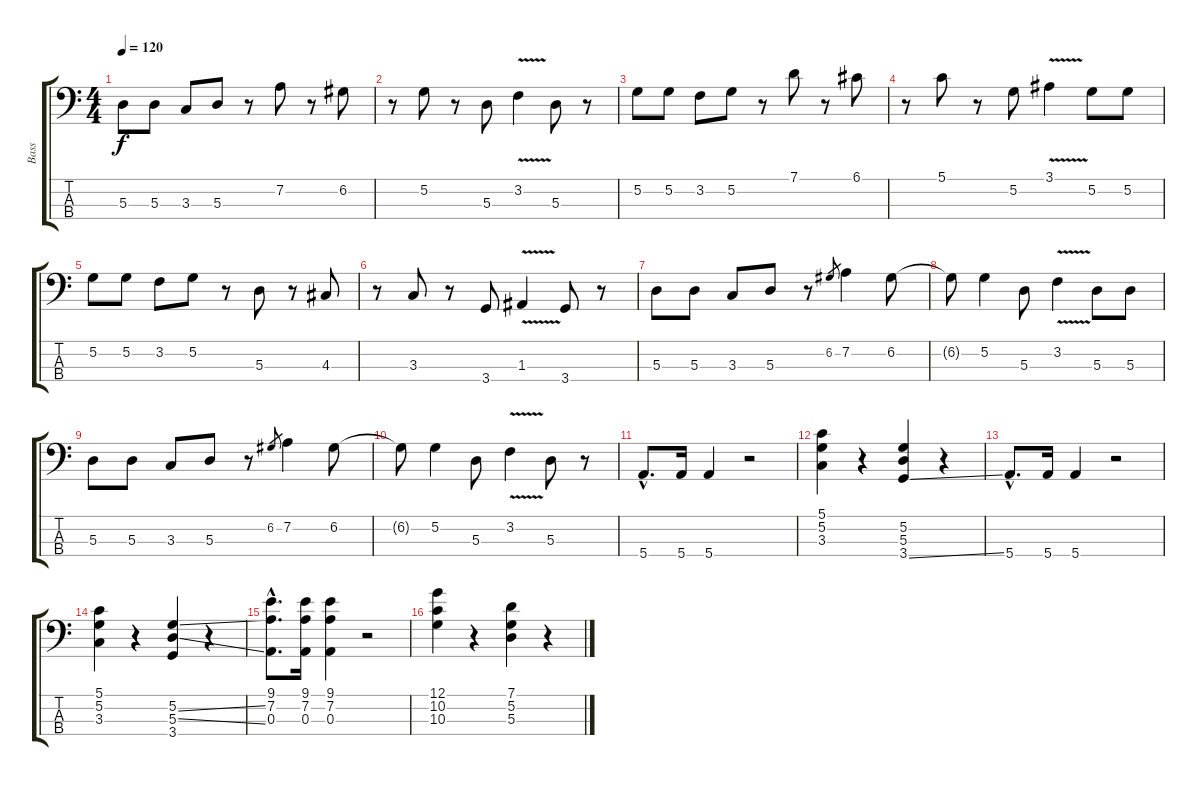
\track ("Bass" "Bass") {instrument electricbassfinger}
\staff {score tabs}
\tuning (G2 D2 A1 E1) {hide}
\ts (4 4)
\tempo 120
\clef f4
\ks c
5.3.8{dy f} 5.3.8 3.3.8 5.3.8 r.8 7.2.8 r.8 6.2.8 |
r.8 5.2.8 r.8 5.3.8 3.2{v}.4 5.3.8 r.8 |
5.2.8 5.2.8 3.2.8 5.2.8 r.8 7.1.8 r.8 6.1.8 |
r.8 5.1.8 r.8 5.2.8 3.1{v}.4 5.2.8 5.2.8 |
5.2.8 5.2.8 3.2.8 5.2.8 r.8 5.3.8 r.8 4.3.8 |
r.8 3.3.8 r.8 3.4.8 1.3{v}.4 3.4.8 r.8 |
5.3.8 5.3.8 3.3.8 5.3.8 r.8 6.2.8{gr} 7.2.4 6.2.8 |
6.2{t}.8 5.2.4 5.3.8 3.2{v}.4 5.3.8 5.3.8 |
5.3.8 5.3.8 3.3.8 5.3.8 r.8 6.2.8{gr} 7.2.4 6.2.8 |
6.2{t}.8 5.2.4 5.3.8 3.2{v}.4 5.3.8 r.8 |
5.4{hac}.8{d} 5.4.16 5.4.4 r.2 |
(5.1 5.2 3.3).4 r.4 (5.2 5.3 3.4{ss}).4 r.4 |
5.4{hac}.8{d} 5.4.16 5.4.4 r.2 |
(5.1 5.2 3.3).4 r.4 (5.2{ss} 5.3{ss} 3.4).4 r.4 |
(9.1{hac} 7.2{hac} 0.3{hac}).8{d} (9.1 7.2 0.3).16 (9.1 7.2 0.3).4 r.2 |
(12.1 10.2 10.3).4 r.4 (7.1 5.2 5.3).4 r.4
